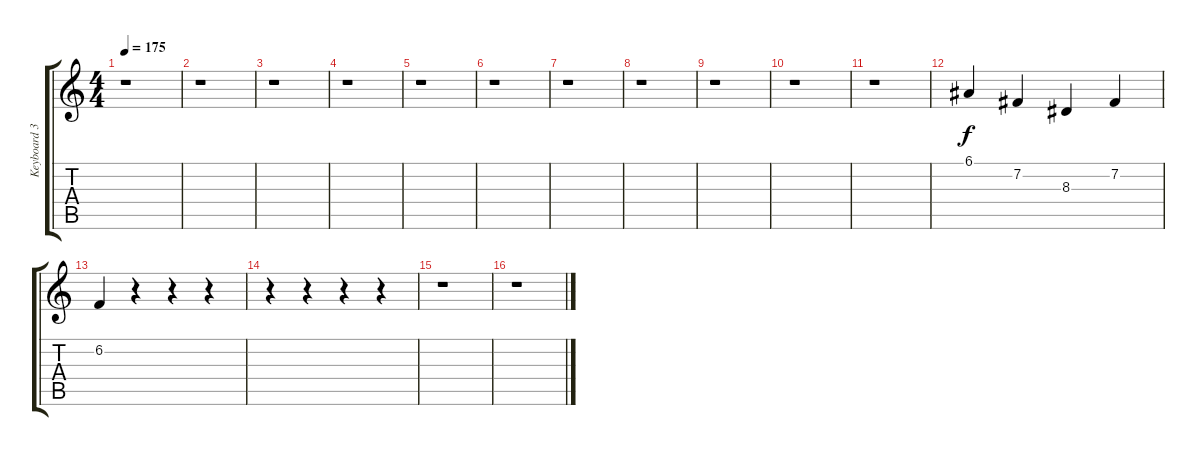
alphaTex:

\track ("Keyboard 3." "Keyboard 3") {instrument stringensemble1}
\staff {score tabs}
\tuning (E4 B3 G3 D3 A2 E2) {hide}
\ts (4 4)
\tempo 175
\clef g2
\ks c
r.1{dy f} |
r.1 |
r.1 |
r.1 |
r.1 |
r.1 |
r.1 |
r.1 |
r.1 |
r.1 |
r.1 |
6.1.4 7.2.4 8.3.4 7.2.4 |
6.2.4 r.4 r.4 r.4 |
r.4 r.4 r.4 r.4 |
r.1 |
r.1
